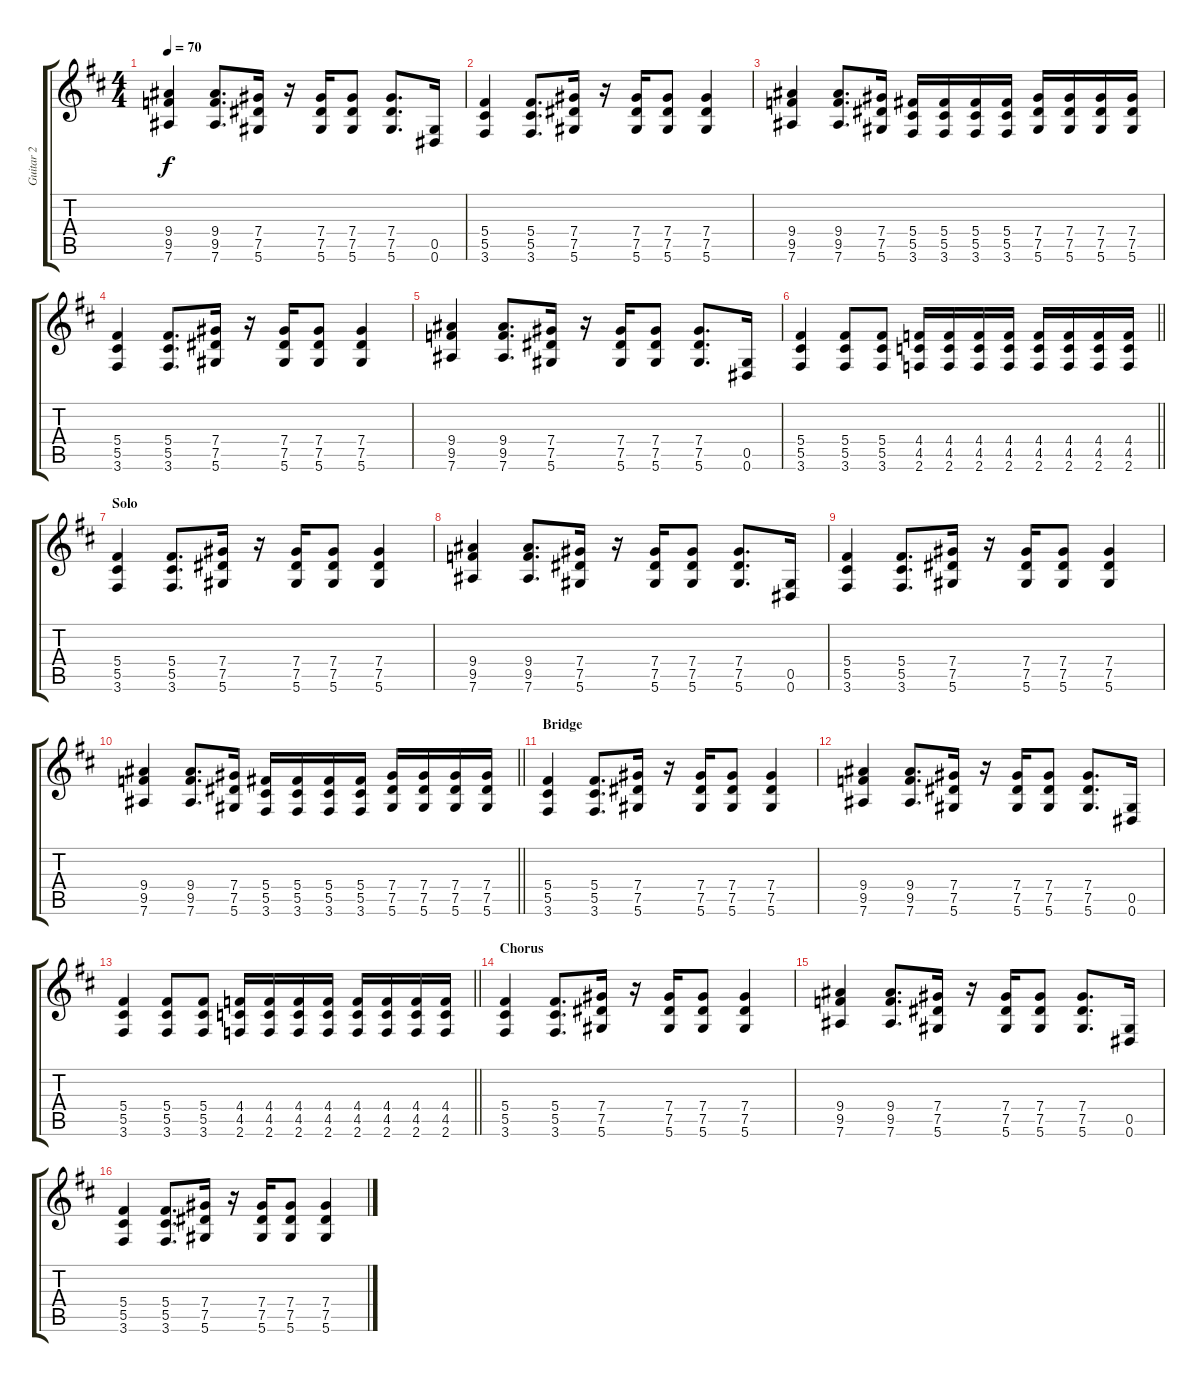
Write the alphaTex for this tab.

\track ("Guitar 2" "Guitar 2") {instrument electricguitarclean bank 5}
\staff {score tabs}
\tuning (Eb4 Bb3 Gb3 Db3 Ab2 Eb2) {hide}
\ts (4 4)
\tempo 70
\clef g2
\ks d
(9.4 9.5 7.6).4{dy f} (9.4 9.5 7.6).8{d} (7.4 7.5 5.6).16 r.16 (7.4 7.5 5.6).16 (7.4 7.5 5.6).8 (7.4 7.5 5.6).8{d} (0.5 0.6).16 |
(5.4 5.5 3.6).4 (5.4 5.5 3.6).8{d} (7.4 7.5 5.6).16 r.16 (7.4 7.5 5.6).16 (7.4 7.5 5.6).8 (7.4 7.5 5.6).4 |
(9.4 9.5 7.6).4 (9.4 9.5 7.6).8{d} (7.4 7.5 5.6).16 (5.4 5.5 3.6).16 (5.4 5.5 3.6).16 (5.4 5.5 3.6).16 (5.4 5.5 3.6).16 (7.4 7.5 5.6).16 (7.4 7.5 5.6).16 (7.4 7.5 5.6).16 (7.4 7.5 5.6).16 |
(5.4 5.5 3.6).4 (5.4 5.5 3.6).8{d} (7.4 7.5 5.6).16 r.16 (7.4 7.5 5.6).16 (7.4 7.5 5.6).8 (7.4 7.5 5.6).4 |
(9.4 9.5 7.6).4 (9.4 9.5 7.6).8{d} (7.4 7.5 5.6).16 r.16 (7.4 7.5 5.6).16 (7.4 7.5 5.6).8 (7.4 7.5 5.6).8{d} (0.5 0.6).16 |
\barLineRight lightlight
(5.4 5.5 3.6).4 (5.4 5.5 3.6).8 (5.4 5.5 3.6).8 (4.4 4.5 2.6).16 (4.4 4.5 2.6).16 (4.4 4.5 2.6).16 (4.4 4.5 2.6).16 (4.4 4.5 2.6).16 (4.4 4.5 2.6).16 (4.4 4.5 2.6).16 (4.4 4.5 2.6).16 |
\section ("" "Solo")
(5.4 5.5 3.6).4{instrument distortionguitar} (5.4 5.5 3.6).8{d} (7.4 7.5 5.6).16 r.16 (7.4 7.5 5.6).16 (7.4 7.5 5.6).8 (7.4 7.5 5.6).4 |
(9.4 9.5 7.6).4 (9.4 9.5 7.6).8{d} (7.4 7.5 5.6).16 r.16 (7.4 7.5 5.6).16 (7.4 7.5 5.6).8 (7.4 7.5 5.6).8{d} (0.5 0.6).16 |
(5.4 5.5 3.6).4 (5.4 5.5 3.6).8{d} (7.4 7.5 5.6).16 r.16 (7.4 7.5 5.6).16 (7.4 7.5 5.6).8 (7.4 7.5 5.6).4 |
\barLineRight lightlight
(9.4 9.5 7.6).4 (9.4 9.5 7.6).8{d} (7.4 7.5 5.6).16 (5.4 5.5 3.6).16 (5.4 5.5 3.6).16 (5.4 5.5 3.6).16 (5.4 5.5 3.6).16 (7.4 7.5 5.6).16 (7.4 7.5 5.6).16 (7.4 7.5 5.6).16 (7.4 7.5 5.6).16 |
\section ("" "Bridge")
(5.4 5.5 3.6).4 (5.4 5.5 3.6).8{d} (7.4 7.5 5.6).16 r.16 (7.4 7.5 5.6).16 (7.4 7.5 5.6).8 (7.4 7.5 5.6).4 |
(9.4 9.5 7.6).4 (9.4 9.5 7.6).8{d} (7.4 7.5 5.6).16 r.16 (7.4 7.5 5.6).16 (7.4 7.5 5.6).8 (7.4 7.5 5.6).8{d} (0.5 0.6).16 |
\barLineRight lightlight
(5.4 5.5 3.6).4 (5.4 5.5 3.6).8 (5.4 5.5 3.6).8 (4.4 4.5 2.6).16 (4.4 4.5 2.6).16 (4.4 4.5 2.6).16 (4.4 4.5 2.6).16 (4.4 4.5 2.6).16 (4.4 4.5 2.6).16 (4.4 4.5 2.6).16 (4.4 4.5 2.6).16 |
\section ("" "Chorus")
(5.4 5.5 3.6).4{instrument distortionguitar} (5.4 5.5 3.6).8{d} (7.4 7.5 5.6).16 r.16 (7.4 7.5 5.6).16 (7.4 7.5 5.6).8 (7.4 7.5 5.6).4 |
(9.4 9.5 7.6).4 (9.4 9.5 7.6).8{d} (7.4 7.5 5.6).16 r.16 (7.4 7.5 5.6).16 (7.4 7.5 5.6).8 (7.4 7.5 5.6).8{d} (0.5 0.6).16 |
(5.4 5.5 3.6).4 (5.4 5.5 3.6).8{d} (7.4 7.5 5.6).16 r.16 (7.4 7.5 5.6).16 (7.4 7.5 5.6).8 (7.4 7.5 5.6).4
